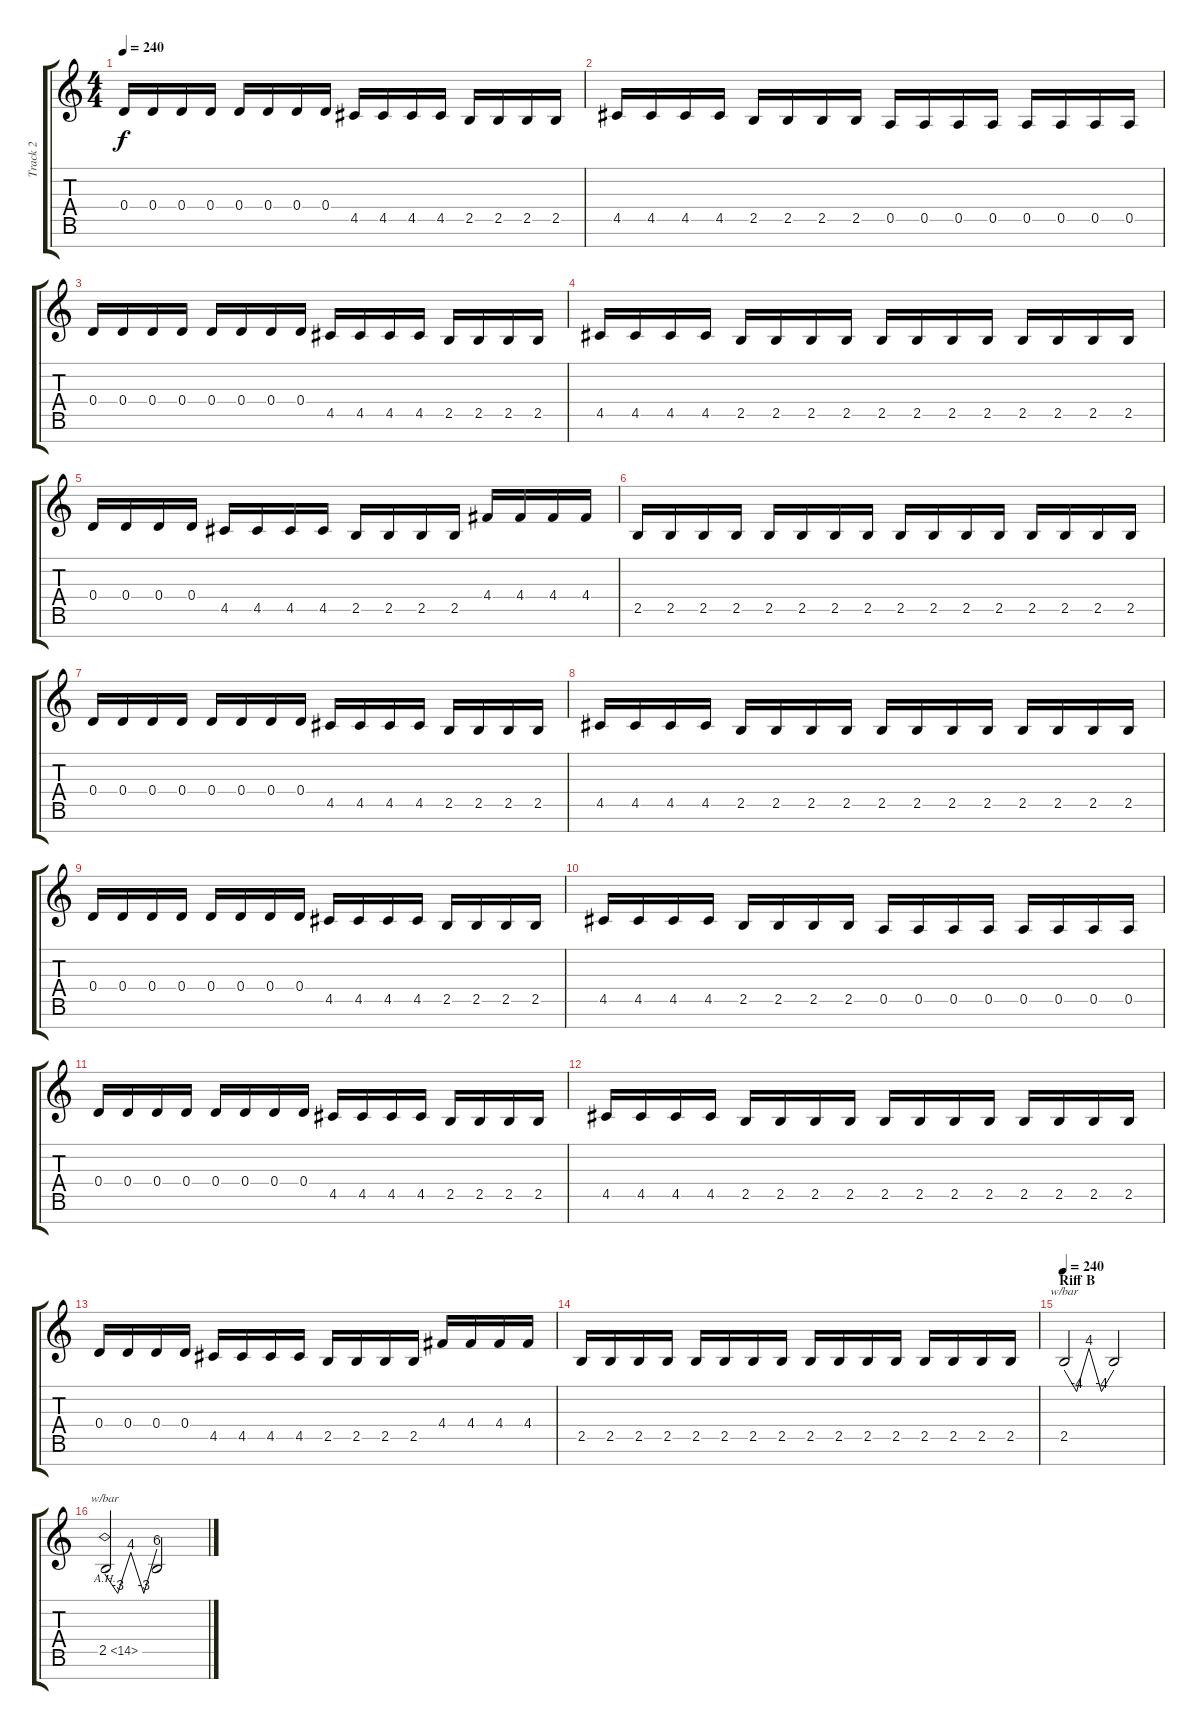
\track ("Track 2" "Track 2") {instrument distortionguitar}
\staff {score tabs}
\tuning (E4 B3 G3 D3 A2 E2 B1) {hide}
\ts (4 4)
\tempo 240
\clef g2
\ks c
0.4.16{dy f} 0.4.16 0.4.16 0.4.16 0.4.16 0.4.16 0.4.16 0.4.16 4.5.16 4.5.16 4.5.16 4.5.16 2.5.16 2.5.16 2.5.16 2.5.16 |
4.5.16 4.5.16 4.5.16 4.5.16 2.5.16 2.5.16 2.5.16 2.5.16 0.5.16 0.5.16 0.5.16 0.5.16 0.5.16 0.5.16 0.5.16 0.5.16 |
0.4.16 0.4.16 0.4.16 0.4.16 0.4.16 0.4.16 0.4.16 0.4.16 4.5.16 4.5.16 4.5.16 4.5.16 2.5.16 2.5.16 2.5.16 2.5.16 |
4.5.16 4.5.16 4.5.16 4.5.16 2.5.16 2.5.16 2.5.16 2.5.16 2.5.16 2.5.16 2.5.16 2.5.16 2.5.16 2.5.16 2.5.16 2.5.16 |
0.4.16 0.4.16 0.4.16 0.4.16 4.5.16 4.5.16 4.5.16 4.5.16 2.5.16 2.5.16 2.5.16 2.5.16 4.4.16 4.4.16 4.4.16 4.4.16 |
2.5.16 2.5.16 2.5.16 2.5.16 2.5.16 2.5.16 2.5.16 2.5.16 2.5.16 2.5.16 2.5.16 2.5.16 2.5.16 2.5.16 2.5.16 2.5.16 |
0.4.16 0.4.16 0.4.16 0.4.16 0.4.16 0.4.16 0.4.16 0.4.16 4.5.16 4.5.16 4.5.16 4.5.16 2.5.16 2.5.16 2.5.16 2.5.16 |
4.5.16 4.5.16 4.5.16 4.5.16 2.5.16 2.5.16 2.5.16 2.5.16 2.5.16 2.5.16 2.5.16 2.5.16 2.5.16 2.5.16 2.5.16 2.5.16 |
0.4.16 0.4.16 0.4.16 0.4.16 0.4.16 0.4.16 0.4.16 0.4.16 4.5.16 4.5.16 4.5.16 4.5.16 2.5.16 2.5.16 2.5.16 2.5.16 |
4.5.16 4.5.16 4.5.16 4.5.16 2.5.16 2.5.16 2.5.16 2.5.16 0.5.16 0.5.16 0.5.16 0.5.16 0.5.16 0.5.16 0.5.16 0.5.16 |
0.4.16 0.4.16 0.4.16 0.4.16 0.4.16 0.4.16 0.4.16 0.4.16 4.5.16 4.5.16 4.5.16 4.5.16 2.5.16 2.5.16 2.5.16 2.5.16 |
4.5.16 4.5.16 4.5.16 4.5.16 2.5.16 2.5.16 2.5.16 2.5.16 2.5.16 2.5.16 2.5.16 2.5.16 2.5.16 2.5.16 2.5.16 2.5.16 |
0.4.16 0.4.16 0.4.16 0.4.16 4.5.16 4.5.16 4.5.16 4.5.16 2.5.16 2.5.16 2.5.16 2.5.16 4.4.16 4.4.16 4.4.16 4.4.16 |
2.5.16 2.5.16 2.5.16 2.5.16 2.5.16 2.5.16 2.5.16 2.5.16 2.5.16 2.5.16 2.5.16 2.5.16 2.5.16 2.5.16 2.5.16 2.5.16 |
\section ("" "Riff B")
\tempo 240
2.5.2{tbe (custom default 0 0 15 -16 30 16 45 -16 60 0)} 2.5{t}.2 |
2.5{ah 12}.2{tbe (custom default 0 0 15 -12 30 16 45 -12 60 24)} 2.5{t}.2
